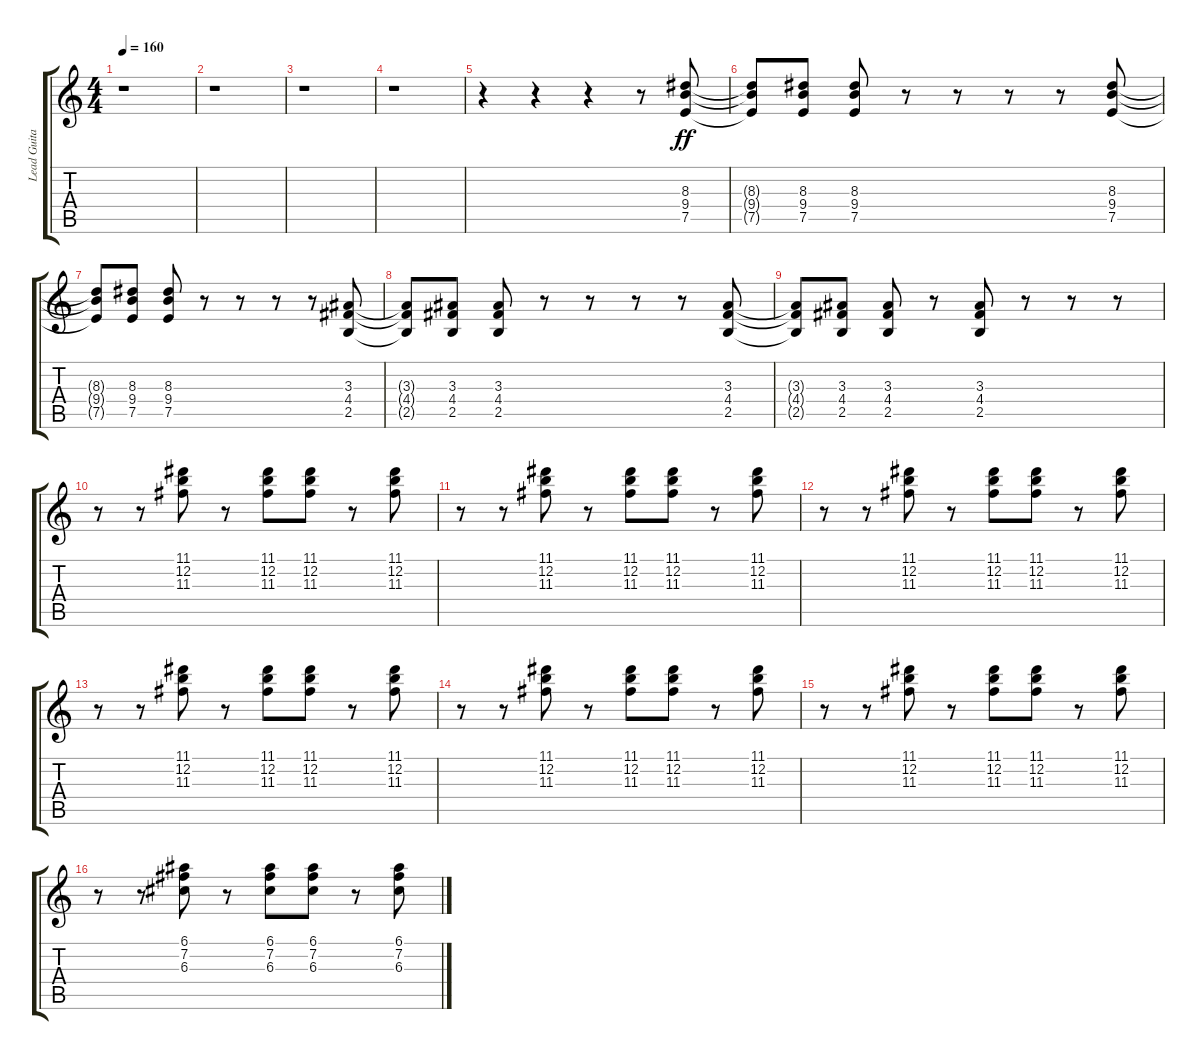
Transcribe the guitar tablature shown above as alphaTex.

\track ("Lead Guitar" "Lead Guita") {instrument electricguitarmuted}
\staff {score tabs}
\tuning (E4 B3 G3 D3 A2 E2) {hide}
\ts (4 4)
\tempo 160
\clef g2
\ks c
r.1{dy ff} |
r.1 |
r.1 |
r.1 |
r.4 r.4 r.4 r.8 (8.3 9.4 7.5).8 |
(8.3{t} 9.4{t} 7.5{t}).8 (8.3 9.4 7.5).8 (8.3 9.4 7.5).8 r.8 r.8 r.8 r.8 (8.3 9.4 7.5).8 |
(8.3{t} 9.4{t} 7.5{t}).8 (8.3 9.4 7.5).8 (8.3 9.4 7.5).8 r.8 r.8 r.8 r.8 (3.3 4.4 2.5).8 |
(3.3{t} 4.4{t} 2.5{t}).8 (3.3 4.4 2.5).8 (3.3 4.4 2.5).8 r.8 r.8 r.8 r.8 (3.3 4.4 2.5).8 |
(3.3{t} 4.4{t} 2.5{t}).8 (3.3 4.4 2.5).8 (3.3 4.4 2.5).8 r.8 (3.3 4.4 2.5).8 r.8 r.8 r.8 |
r.8 r.8 (11.1 12.2 11.3).8 r.8 (11.1 12.2 11.3).8 (11.1 12.2 11.3).8 r.8 (11.1 12.2 11.3).8 |
r.8 r.8 (11.1 12.2 11.3).8 r.8 (11.1 12.2 11.3).8 (11.1 12.2 11.3).8 r.8 (11.1 12.2 11.3).8 |
r.8 r.8 (11.1 12.2 11.3).8 r.8 (11.1 12.2 11.3).8 (11.1 12.2 11.3).8 r.8 (11.1 12.2 11.3).8 |
r.8 r.8 (11.1 12.2 11.3).8 r.8 (11.1 12.2 11.3).8 (11.1 12.2 11.3).8 r.8 (11.1 12.2 11.3).8 |
r.8 r.8 (11.1 12.2 11.3).8 r.8 (11.1 12.2 11.3).8 (11.1 12.2 11.3).8 r.8 (11.1 12.2 11.3).8 |
r.8 r.8 (11.1 12.2 11.3).8 r.8 (11.1 12.2 11.3).8 (11.1 12.2 11.3).8 r.8 (11.1 12.2 11.3).8 |
r.8 r.8 (6.1 7.2 6.3).8 r.8 (6.1 7.2 6.3).8 (6.1 7.2 6.3).8 r.8 (6.1 7.2 6.3).8
